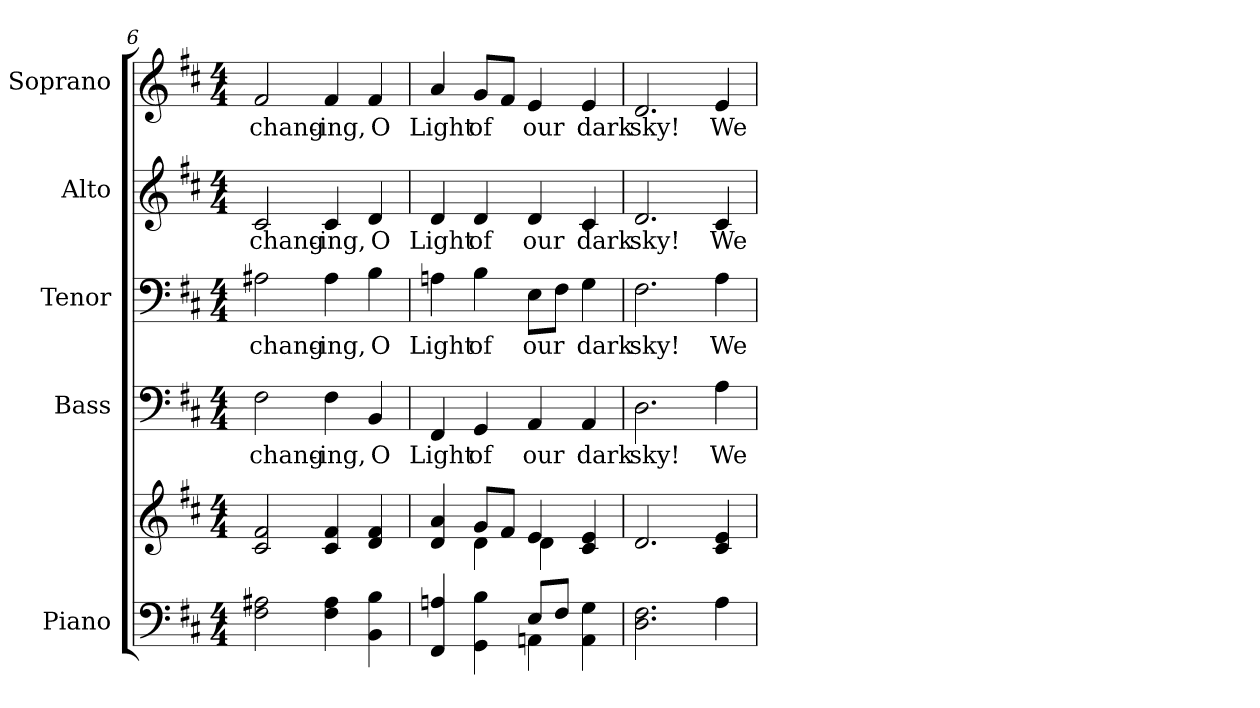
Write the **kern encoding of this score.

**kern	**kern	**kern	**text	**kern	**text	**kern	**text	**kern	**text
*part5	*part5	*part4	*part4	*part3	*part3	*part2	*part2	*part1	*part1
*staff6	*staff5	*staff4	*staff4	*staff3	*staff3	*staff2	*staff2	*staff1	*staff1
*I"Piano	*	*I"Bass	*	*I"Tenor	*	*I"Alto	*	*I"Soprano	*
*I'Pno.	*	*I'B.	*	*I'T.	*	*I'A.	*	*I'S.	*
*clefF4	*clefG2	*clefF4	*	*clefF4	*	*clefG2	*	*clefG2	*
*k[f#c#]	*k[f#c#]	*k[f#c#]	*	*k[f#c#]	*	*k[f#c#]	*	*k[f#c#]	*
*D:	*D:	*D:	*	*D:	*	*D:	*	*D:	*
*M4/4	*M4/4	*M4/4	*	*M4/4	*	*M4/4	*	*M4/4	*
=6	=6	=6	=6	=6	=6	=6	=6	=6	=6
!	!	!	!LO:LY:b:color=#000000	!	!	!	!	!	!
!	!	!	!	!	!LO:LY:b:color=#000000	!	!	!	!
!	!	!	!	!	!	!	!LO:LY:b:color=#000000	!	!
!	!	!	!	!	!	!	!	!	!LO:LY:b:color=#000000
2F#i\ 2A#Xi	2c#i/ 2f#i	2F#i\	-chang-	2A#Xi\	-chang-	2c#i/	-chang-	2f#i/	-chang-
!	!	!	!LO:LY:b:color=#000000	!	!	!	!	!	!
!	!	!	!	!	!LO:LY:b:color=#000000	!	!	!	!
!	!	!	!	!	!	!	!LO:LY:b:color=#000000	!	!
!	!	!	!	!	!	!	!	!	!LO:LY:b:color=#000000
4F#i\ 4A#i	4c#i/ 4f#i	4F#i\	-ing,	4A#i\	-ing,	4c#i/	-ing,	4f#i/	-ing,
!	!	!	!LO:LY:b:color=#000000	!	!	!	!	!	!
!	!	!	!	!	!LO:LY:b:color=#000000	!	!	!	!
!	!	!	!	!	!	!	!LO:LY:b:color=#000000	!	!
!	!	!	!	!	!	!	!	!	!LO:LY:b:color=#000000
4BBi\ 4Bi	4di/ 4f#i	4BBi/	O	4Bi\	O	4di/	O	4f#i/	O
!!LO:PB:g=z
=7	=7	=7	=7	=7	=7	=7	=7	=7	=7
*^	*^	*	*	*	*	*	*	*	*
!	!	!	!	!	!LO:LY:b:color=#000000	!	!	!	!	!	!
!	!	!	!	!	!	!	!LO:LY:b:color=#000000	!	!	!	!
!	!	!	!	!	!	!	!	!	!LO:LY:b:color=#000000	!	!
!	!	!	!	!	!	!	!	!	!	!	!LO:LY:b:color=#000000
4FF#i/ 4Ani	2ryy	4di/ 4ai	4ryy	4FF#i/	Light	4Ani\	Light	4di/	Light	4ai/	Light
!	!	!	!	!	!LO:LY:b:color=#000000	!	!	!	!	!	!
!	!	!	!	!	!	!	!LO:LY:b:color=#000000	!	!	!	!
!	!	!	!	!	!	!	!	!	!LO:LY:b:color=#000000	!	!
!	!	!	!	!	!	!	!	!	!	!	!LO:LY:b:color=#000000
4GGi\ 4Bi	.	8gi/L	4di\	4GGi/	of	4Bi\	of	4di/	of	8gi/L	of
.	.	8f#i/J	.	.	.	.	.	.	.	8f#i/J	.
!	!	!	!	!	!LO:LY:b:color=#000000	!	!	!	!	!	!
!	!	!	!	!	!	!	!LO:LY:b:color=#000000	!	!	!	!
!	!	!	!	!	!	!	!	!	!LO:LY:b:color=#000000	!	!
!	!	!	!	!	!	!	!	!	!	!	!LO:LY:b:color=#000000
8Ei/L	4AAni\	4ei/	4di\	4AAi/	our	8Ei\L	our	4di/	our	4ei/	our
8F#i/J	.	.	.	.	.	8F#i\J	.	.	.	.	.
!	!	!	!	!	!LO:LY:b:color=#000000	!	!	!	!	!	!
!	!	!	!	!	!	!	!LO:LY:b:color=#000000	!	!	!	!
!	!	!	!	!	!	!	!	!	!LO:LY:b:color=#000000	!	!
!	!	!	!	!	!	!	!	!	!	!	!LO:LY:b:color=#000000
4AAi\ 4Gi	4ryy	4c#i/ 4ei	4ryy	4AAi/	dark	4Gi\	dark	4c#i/	dark	4ei/	dark
*v	*v	*	*	*	*	*	*	*	*	*	*
*	*v	*v	*	*	*	*	*	*	*	*
=8	=8	=8	=8	=8	=8	=8	=8	=8	=8
*^	*^	*	*	*	*	*	*	*	*
!	!	!	!	!	!LO:LY:b:color=#000000	!	!	!	!	!	!
*v	*v	*	*	*	*	*	*	*	*	*	*
*	*v	*v	*	*	*	*	*	*	*	*
*^	*^	*	*	*	*	*	*	*	*
!	!	!	!	!	!	!	!LO:LY:b:color=#000000	!	!	!	!
*v	*v	*	*	*	*	*	*	*	*	*	*
*	*v	*v	*	*	*	*	*	*	*	*
*^	*^	*	*	*	*	*	*	*	*
!	!	!	!	!	!	!	!	!	!LO:LY:b:color=#000000	!	!
*v	*v	*	*	*	*	*	*	*	*	*	*
*	*v	*v	*	*	*	*	*	*	*	*
*^	*^	*	*	*	*	*	*	*	*
!	!	!	!	!	!	!	!	!	!	!	!LO:LY:b:color=#000000
*v	*v	*	*	*	*	*	*	*	*	*	*
*	*v	*v	*	*	*	*	*	*	*	*
2.Di\ 2.F#i	2.di/	2.Di\	sky!	2.F#i\	sky!	2.di/	sky!	2.di/	sky!
!	!	!	!LO:LY:b:color=#000000	!	!	!	!	!	!
!	!	!	!	!	!LO:LY:b:color=#000000	!	!	!	!
!	!	!	!	!	!	!	!LO:LY:b:color=#000000	!	!
!	!	!	!	!	!	!	!	!	!LO:LY:b:color=#000000
4Ai\	4c#i/ 4ei	4Ai\	We	4Ai\	We	4c#i/	We	4ei/	We
=	=	=	=	=	=	=	=	=	=
*-	*-	*-	*-	*-	*-	*-	*-	*-	*-
